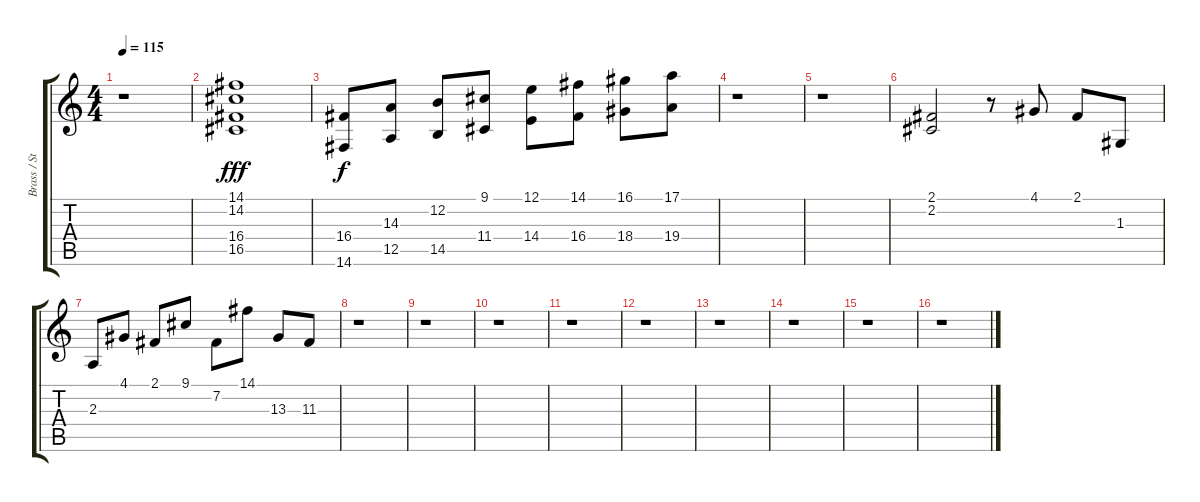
\track ("Brass / Strings" "Brass / St") {instrument brasssection}
\staff {score tabs}
\tuning (E4 B3 G3 D3 A2 E2) {hide}
\ts (4 4)
\tempo 115
\clef g2
\ks c
r.1{dy f} |
(14.1 14.2 16.4 16.5).1{dy fff volume 14 instrument brasssection} |
(16.4 14.6).8{dy f} (14.3 12.5).8 (12.2 14.5).8 (9.1 11.4).8 (12.1 14.4).8 (14.1 16.4).8 (16.1 18.4).8 (17.1 19.4).8 |
r.1 |
r.1 |
(2.1 2.2).2 r.8 4.1.8 2.1.8 1.3.8 |
2.3.8 4.1.8 2.1.8 9.1.8 7.2.8 14.1.8 13.3.8 11.3.8 |
r.1 |
r.1 |
r.1 |
r.1 |
r.1 |
r.1 |
r.1 |
r.1 |
r.1
